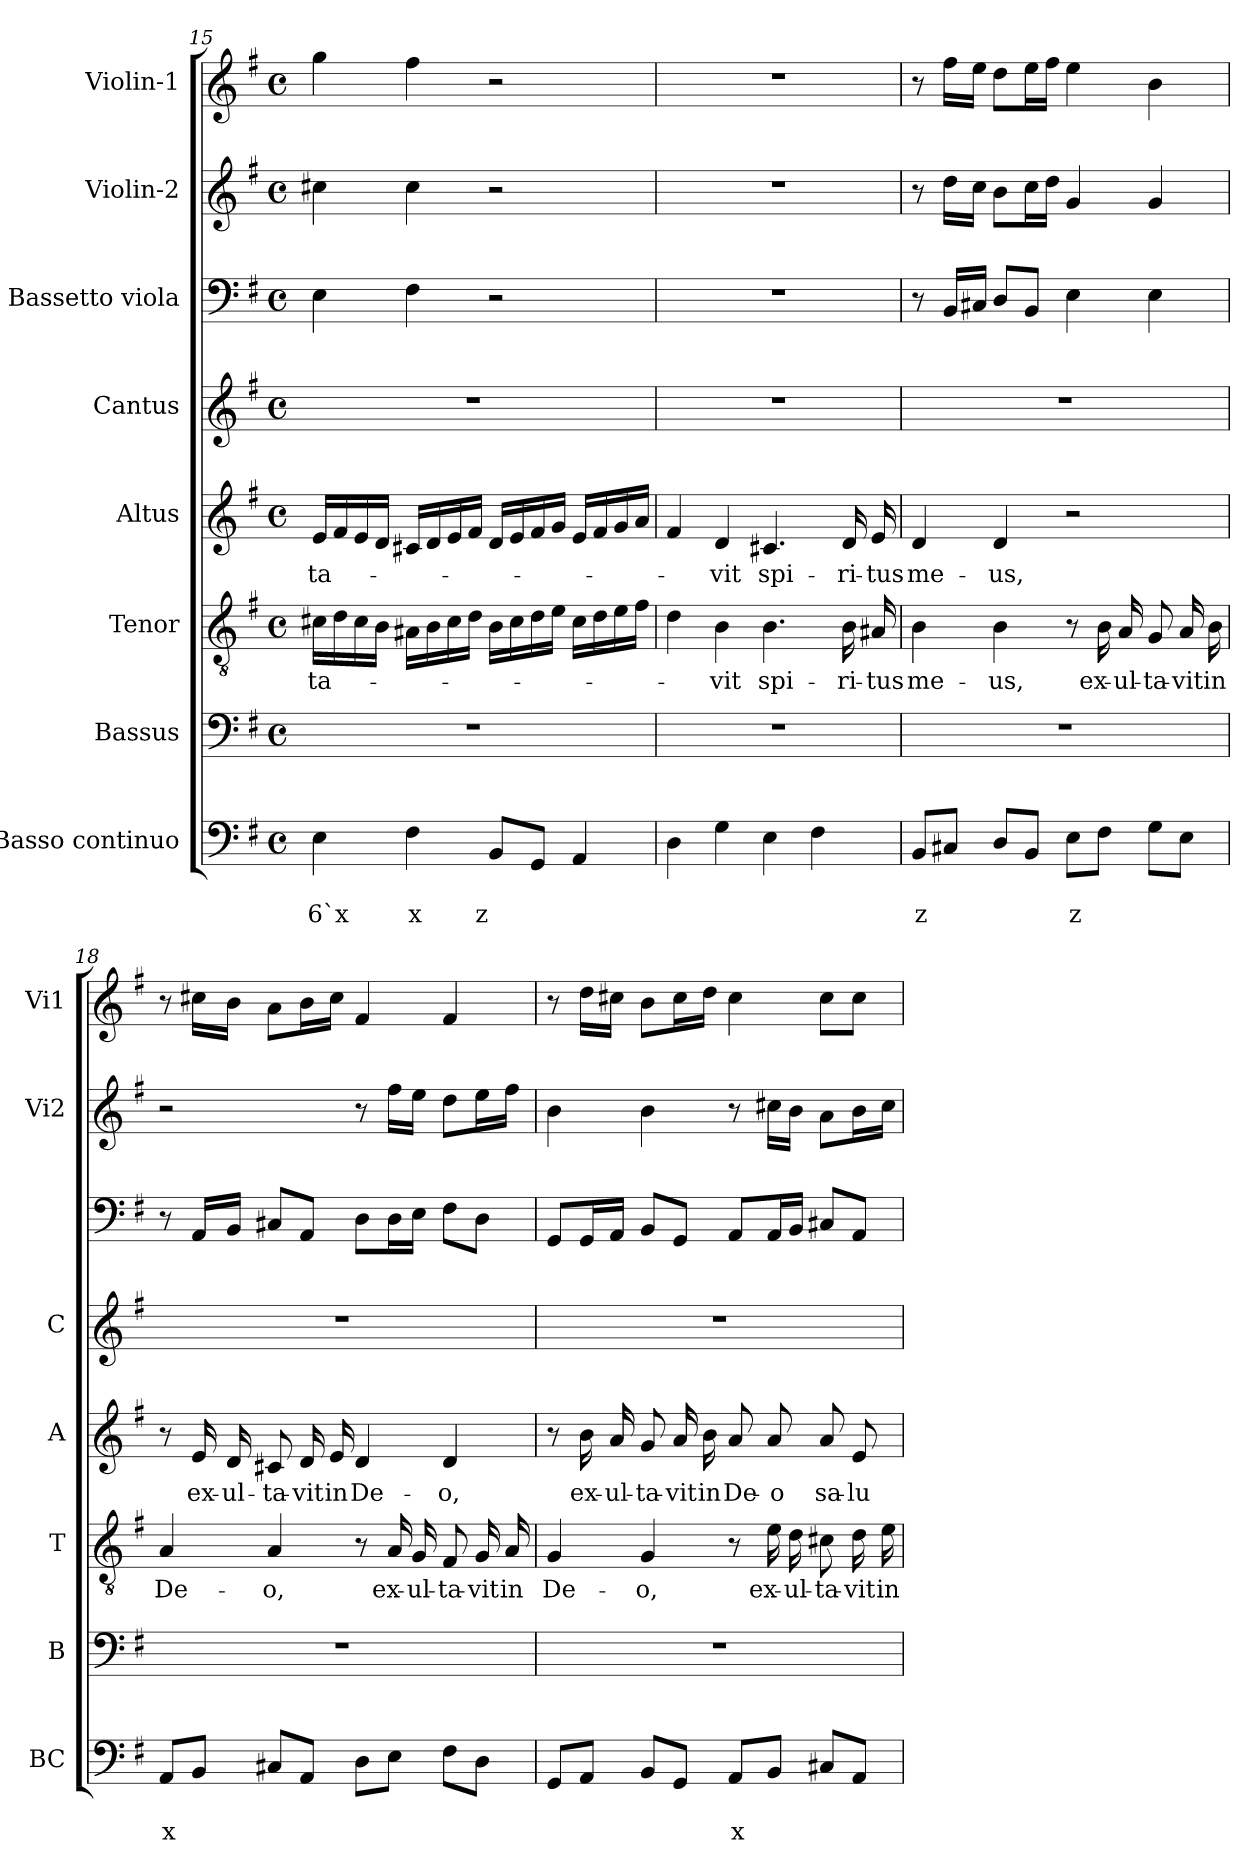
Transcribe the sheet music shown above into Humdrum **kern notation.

**kern	**text	**text	**kern	**kern	**text	**kern	**text	**kern	**kern	**kern	**kern
*part8	*part8	*part8	*part7	*part6	*part6	*part5	*part5	*part4	*part3	*part2	*part1
*staff8	*staff8	*staff8	*staff7	*staff6	*staff6	*staff5	*staff5	*staff4	*staff3	*staff2	*staff1
*I"Basso continuo	*	*	*I"Bassus	*I"Tenor	*	*I"Altus	*	*I"Cantus	*I"Bassetto viola	*I"Violin-2	*I"Violin-1
*I'BC	*	*	*I'B	*I'T	*	*I'A	*	*I'C	*	*I'Vi2	*I'Vi1
*clefF4	*	*	*clefF4	*clefGv2	*	*clefG2	*	*clefG2	*clefF4	*clefG2	*clefG2
*k[f#]	*	*	*k[f#]	*k[f#]	*	*k[f#]	*	*k[f#]	*k[f#]	*k[f#]	*k[f#]
*G:	*	*	*G:	*G:	*	*G:	*	*G:	*G:	*G:	*G:
*M4/4	*	*	*M4/4	*M4/4	*	*M4/4	*	*M4/4	*M4/4	*M4/4	*M4/4
*met(c)	*	*	*met(c)	*met(c)	*	*met(c)	*	*met(c)	*met(c)	*met(c)	*met(c)
=15	=15	=15	=15	=15	=15	=15	=15	=15	=15	=15	=15
!	!	!LO:LY:b	!	!	!LO:LY:b	!	!LO:LY:b	!	!	!	!
4E\	.	6`x	1r	16c#X\LL	-ta-	16e/LL	-ta-	1r	4E\	4cc#X\	4gg\
.	.	.	.	16d\	.	16f#/	.	.	.	.	.
.	.	.	.	16c#\	.	16e/	.	.	.	.	.
.	.	.	.	16B\JJ	.	16d/JJ	.	.	.	.	.
!	!	!LO:LY:b	!	!	!	!	!	!	!	!	!
4F#\	.	x	.	16A#X\LL	.	16c#X/LL	.	.	4F#\	4cc#\	4ff#\
.	.	.	.	16B\	.	16d/	.	.	.	.	.
.	.	.	.	16c#\	.	16e/	.	.	.	.	.
.	.	.	.	16d\JJ	.	16f#/JJ	.	.	.	.	.
!	!	!LO:LY:b	!	!	!	!	!	!	!	!	!
8BB/L	.	z	.	16B\LL	.	16d/LL	.	.	2r	2r	2r
.	.	.	.	16c#\	.	16e/	.	.	.	.	.
8GG/J	.	.	.	16d\	.	16f#/	.	.	.	.	.
.	.	.	.	16e\JJ	.	16g/JJ	.	.	.	.	.
4AA/	.	.	.	16c#\LL	.	16e/LL	.	.	.	.	.
.	.	.	.	16d\	.	16f#/	.	.	.	.	.
.	.	.	.	16e\	.	16g/	.	.	.	.	.
.	.	.	.	16f#\JJ	.	16a/JJ	.	.	.	.	.
!!LO:PB:g=z
=16	=16	=16	=16	=16	=16	=16	=16	=16	=16	=16	=16
4D\	.	.	1r	4d\	.	4f#/	.	1r	1r	1r	1r
!	!	!	!	!	!LO:LY:b	!	!LO:LY:b	!	!	!	!
4G\	.	.	.	4B\	-vit	4d/	-vit	.	.	.	.
!	!	!	!	!	!LO:LY:b	!	!LO:LY:b	!	!	!	!
4E\	.	.	.	4.B\	spi-	4.c#X/	spi-	.	.	.	.
4F#\	.	.	.	.	.	.	.	.	.	.	.
!	!	!	!	!	!LO:LY:b	!	!LO:LY:b	!	!	!	!
.	.	.	.	16B\	-ri-	16d/	-ri-	.	.	.	.
!	!	!	!	!	!LO:LY:b	!	!LO:LY:b	!	!	!	!
.	.	.	.	16A#X/	-tus	16e/	-tus	.	.	.	.
=17	=17	=17	=17	=17	=17	=17	=17	=17	=17	=17	=17
!	!	!LO:LY:b	!	!	!LO:LY:b	!	!LO:LY:b	!	!	!	!
8BB/L	.	z	1r	4B\	me-	4d/	me-	1r	8r	8r	8r
8C#X/J	.	.	.	.	.	.	.	.	16BB/LL	16dd\LL	16ff#\LL
.	.	.	.	.	.	.	.	.	16C#X/JJ	16cc\JJ	16ee\JJ
!	!	!	!	!	!LO:LY:b	!	!LO:LY:b	!	!	!	!
8D/L	.	.	.	4B\	-us,	4d/	-us,	.	8D/L	8b\L	8dd\L
8BB/J	.	.	.	.	.	.	.	.	8BB/J	16cc\L	16ee\L
.	.	.	.	.	.	.	.	.	.	16dd\JJ	16ff#\JJ
!	!	!LO:LY:b	!	!	!	!	!	!	!	!	!
8E\L	.	z	.	8r	.	2r	.	.	4E\	4g/	4ee\
!	!	!	!	!	!LO:LY:b	!	!	!	!	!	!
8F#\J	.	.	.	16B\	ex-	.	.	.	.	.	.
!	!	!	!	!	!LO:LY:b	!	!	!	!	!	!
.	.	.	.	16A/	-ul-	.	.	.	.	.	.
!	!	!	!	!	!LO:LY:b	!	!	!	!	!	!
8G\L	.	.	.	8G/	-ta-	.	.	.	4E\	4g/	4b\
!	!	!	!	!	!LO:LY:b	!	!	!	!	!	!
8E\J	.	.	.	16A/	-vit	.	.	.	.	.	.
!	!	!	!	!	!LO:LY:b	!	!	!	!	!	!
.	.	.	.	16B\	in	.	.	.	.	.	.
=18	=18	=18	=18	=18	=18	=18	=18	=18	=18	=18	=18
!	!	!LO:LY:b	!	!	!LO:LY:b	!	!	!	!	!	!
8AA/L	.	x	1r	4A/	De-	8r	.	1r	8r	2r	8r
!	!	!	!	!	!	!	!LO:LY:b	!	!	!	!
8BB/J	.	.	.	.	.	16e/	ex-	.	16AA/LL	.	16cc#X\LL
!	!	!	!	!	!	!	!LO:LY:b	!	!	!	!
.	.	.	.	.	.	16d/	-ul-	.	16BB/JJ	.	16b\JJ
!	!	!	!	!	!LO:LY:b	!	!LO:LY:b	!	!	!	!
8C#X/L	.	.	.	4A/	-o,	8c#X/	-ta-	.	8C#X/L	.	8a\L
!	!	!	!	!	!	!	!LO:LY:b	!	!	!	!
8AA/J	.	.	.	.	.	16d/	-vit	.	8AA/J	.	16b\L
!	!	!	!	!	!	!	!LO:LY:b	!	!	!	!
.	.	.	.	.	.	16e/	in	.	.	.	16cc#\JJ
!	!	!	!	!	!	!	!LO:LY:b	!	!	!	!
8D\L	.	.	.	8r	.	4d/	De-	.	8D\L	8r	4f#/
!	!	!	!	!	!LO:LY:b	!	!	!	!	!	!
8E\J	.	.	.	16A/	ex-	.	.	.	16D\L	16ff#\LL	.
!	!	!	!	!	!LO:LY:b	!	!	!	!	!	!
.	.	.	.	16G/	-ul-	.	.	.	16E\JJ	16ee\JJ	.
!	!	!	!	!	!LO:LY:b	!	!LO:LY:b	!	!	!	!
8F#\L	.	.	.	8F#/	-ta-	4d/	-o,	.	8F#\L	8dd\L	4f#/
!	!	!	!	!	!LO:LY:b	!	!	!	!	!	!
8D\J	.	.	.	16G/	-vit	.	.	.	8D\J	16ee\L	.
!	!	!	!	!	!LO:LY:b	!	!	!	!	!	!
.	.	.	.	16A/	in	.	.	.	.	16ff#\JJ	.
=19	=19	=19	=19	=19	=19	=19	=19	=19	=19	=19	=19
!	!	!	!	!	!LO:LY:b	!	!	!	!	!	!
8GG/L	.	.	1r	4G/	De-	8r	.	1r	8GG/L	4b\	8r
!	!	!	!	!	!	!	!LO:LY:b	!	!	!	!
8AA/J	.	.	.	.	.	16b\	ex-	.	16GG/L	.	16dd\LL
!	!	!	!	!	!	!	!LO:LY:b	!	!	!	!
.	.	.	.	.	.	16a/	-ul-	.	16AA/JJ	.	16cc#X\JJ
!	!	!	!	!	!LO:LY:b	!	!LO:LY:b	!	!	!	!
8BB/L	.	.	.	4G/	-o,	8g/	-ta-	.	8BB/L	4b\	8b\L
!	!	!	!	!	!	!	!LO:LY:b	!	!	!	!
8GG/J	.	.	.	.	.	16a/	-vit	.	8GG/J	.	16cc#\L
!	!	!	!	!	!	!	!LO:LY:b	!	!	!	!
.	.	.	.	.	.	16b\	in	.	.	.	16dd\JJ
!	!	!LO:LY:b	!	!	!	!	!LO:LY:b	!	!	!	!
8AA/L	.	x	.	8r	.	8a/	De-	.	8AA/L	8r	4cc#\
!	!	!	!	!	!LO:LY:b	!	!LO:LY:b	!	!	!	!
8BB/J	.	.	.	16e\	ex-	8a/	-o	.	16AA/L	16cc#X\LL	.
!	!	!	!	!	!LO:LY:b	!	!	!	!	!	!
.	.	.	.	16d\	-ul-	.	.	.	16BB/JJ	16b\JJ	.
!	!	!	!	!	!LO:LY:b	!	!LO:LY:b	!	!	!	!
8C#X/L	.	.	.	8c#X\	-ta-	8a/	sa-	.	8C#X/L	8a\L	8cc#\L
!	!	!	!	!	!LO:LY:b	!	!LO:LY:b	!	!	!	!
8AA/J	.	.	.	16d\	-vit	8e/	-lu-	.	8AA/J	16b\L	8cc#\J
!	!	!	!	!	!LO:LY:b	!	!	!	!	!	!
.	.	.	.	16e\	in	.	.	.	.	16cc#\JJ	.
=	=	=	=	=	=	=	=	=	=	=	=
*-	*-	*-	*-	*-	*-	*-	*-	*-	*-	*-	*-
